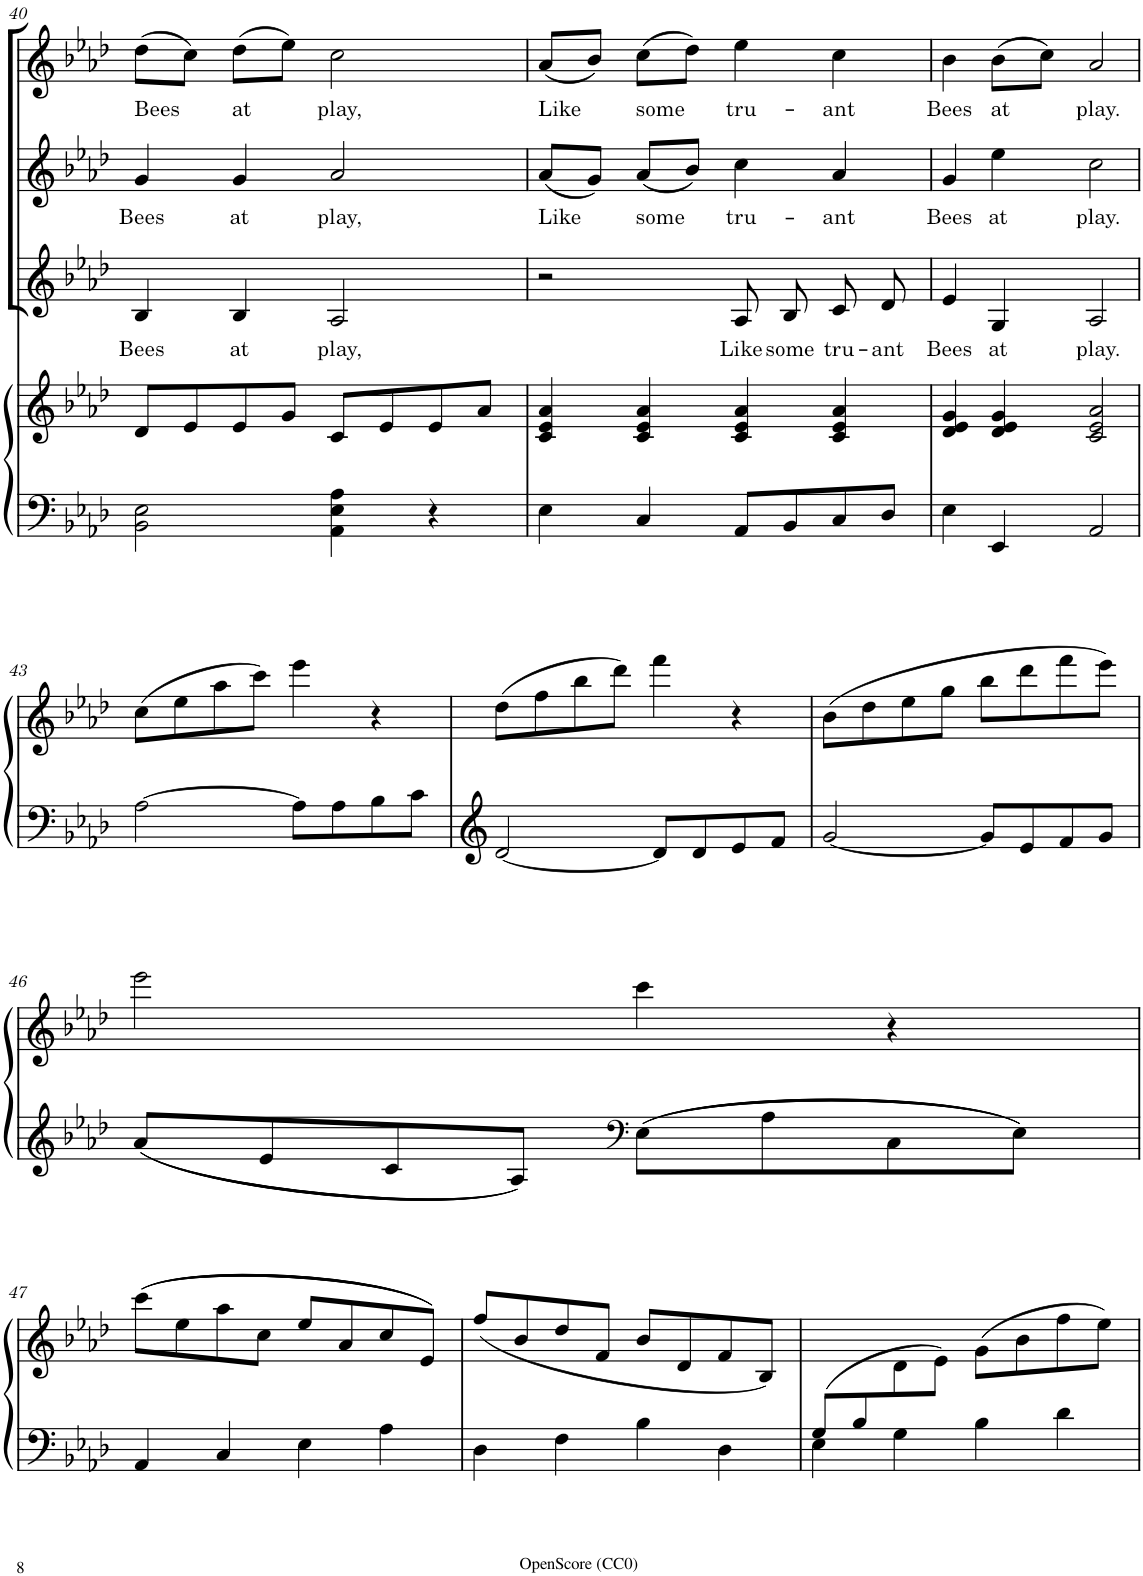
**kern	**kern	**kern	**text	**kern	**text	**kern	**text
*part4	*part4	*part3	*part3	*part2	*part2	*part1	*part1
*staff5	*staff4	*staff3	*staff3	*staff2	*staff2	*staff1	*staff1
*I"Piano	*	*I"Voice 3	*	*I"Voice 2	*	*I"Voice 1	*
*I'Pno	*	*	*	*	*	*	*
!!LO:PB:g=z
*clefF4	*clefG2	*clefG2	*	*clefG2	*	*clefG2	*
*k[b-e-a-d-]	*k[b-e-a-d-]	*k[b-e-a-d-]	*	*k[b-e-a-d-]	*	*k[b-e-a-d-]	*
*M2/2	*M2/2	*M2/2	*	*M2/2	*	*M2/2	*
*met(c|)	*met(c|)	*met(c|)	*	*met(c|)	*	*met(c|)	*
=40	=40	=40	=40	=40	=40	=40	=40
!	!	!	!LO:LY:b	!	!LO:LY:b	!	!LO:LY:b
2BB-\ 2E-\	8d-/L	4B-/	Bees	4g/	Bees	(8dd-\L	Bees
.	8e-/	.	.	.	.	8cc\J)	.
!	!	!	!LO:LY:b	!	!LO:LY:b	!	!LO:LY:b
.	8e-/	4B-/	at	4g/	at	(8dd-\L	at
.	8g/J	.	.	.	.	8ee-\J)	.
!	!	!	!LO:LY:b	!	!LO:LY:b	!	!LO:LY:b
4AA-\ 4E-\ 4A-\	8c/L	2A-/	play,	2a-/	play,	2cc\	play,
.	8e-/	.	.	.	.	.	.
4r	8e-/	.	.	.	.	.	.
.	8a-/J	.	.	.	.	.	.
=41	=41	=41	=41	=41	=41	=41	=41
!	!	!	!	!	!LO:LY:b	!	!LO:LY:b
4E-\	4c/ 4e-/ 4a-/	2r	.	(8a-/L	Like	(8a-/L	Like
.	.	.	.	8g/J)	.	8b-/J)	.
!	!	!	!	!	!LO:LY:b	!	!LO:LY:b
4C/	4c/ 4e-/ 4a-/	.	.	(8a-/L	some	(8cc\L	some
.	.	.	.	8b-/J)	.	8dd-\J)	.
!	!	!	!LO:LY:b	!	!LO:LY:b	!	!LO:LY:b
8AA-/L	4c/ 4e-/ 4a-/	8A-/L	Like	4cc\	tru-	4ee-\	tru-
!	!	!	!LO:LY:b	!	!	!	!
8BB-/	.	8B-/	some	.	.	.	.
!	!	!	!LO:LY:b	!	!LO:LY:b	!	!LO:LY:b
8C/	4c/ 4e-/ 4a-/	8c/	tru-	4a-/	-ant	4cc\	-ant
!	!	!	!LO:LY:b	!	!	!	!
8D-/J	.	8d-/J	-ant	.	.	.	.
=42	=42	=42	=42	=42	=42	=42	=42
!	!	!	!LO:LY:b	!	!LO:LY:b	!	!LO:LY:b
4E-\	4d-/ 4e-/ 4g/	4e-/	Bees	4g/	Bees	4b-\	Bees
!	!	!	!LO:LY:b	!	!LO:LY:b	!	!LO:LY:b
4EE-/	4d-/ 4e-/ 4g/	4G/	at	4ee-\	at	(8b-\L	at
.	.	.	.	.	.	8cc\J)	.
!	!	!	!LO:LY:b	!	!LO:LY:b	!	!LO:LY:b
2AA-/	2c/ 2e-/ 2a-/	2A-/	play.	2cc\	play.	2a-/	play.
!!LO:LB:g=z
=43	=43	=43	=43	=43	=43	=43	=43
[2A-\	(8cc\L	1r	.	1r	.	1r	.
.	8ee-\	.	.	.	.	.	.
.	8aa-\	.	.	.	.	.	.
.	8ccc\J)	.	.	.	.	.	.
8A-\L]	4eee-\	.	.	.	.	.	.
8A-\	.	.	.	.	.	.	.
8B-\	4r	.	.	.	.	.	.
8c\J	.	.	.	.	.	.	.
=44	=44	=44	=44	=44	=44	=44	=44
[2d-/	(8dd-\L	1r	.	1r	.	1r	.
.	8ff\	.	.	.	.	.	.
.	8bb-\	.	.	.	.	.	.
.	8ddd-\J)	.	.	.	.	.	.
8d-/L]	4fff\	.	.	.	.	.	.
8d-/	.	.	.	.	.	.	.
8e-/	4r	.	.	.	.	.	.
8f/J	.	.	.	.	.	.	.
=45	=45	=45	=45	=45	=45	=45	=45
[<2g/	(8b-\L	1r	.	1r	.	1r	.
.	8dd-\	.	.	.	.	.	.
.	8ee-\	.	.	.	.	.	.
.	8gg\J	.	.	.	.	.	.
8g/L]	8bb-\L	.	.	.	.	.	.
8e-/	8ddd-\	.	.	.	.	.	.
8f/	8fff\	.	.	.	.	.	.
8g/J	8eee-\J)	.	.	.	.	.	.
!!LO:LB:g=z
=46	=46	=46	=46	=46	=46	=46	=46
8a-/L	2eee-\	1r	.	1r	.	1r	.
8e-/	.	.	.	.	.	.	.
8c/	.	.	.	.	.	.	.
8A-/J	.	.	.	.	.	.	.
*clefF4	*	*	*	*	*	*	*
8E-\L	4ccc\	.	.	.	.	.	.
8A-\	.	.	.	.	.	.	.
8C\	4r	.	.	.	.	.	.
8E-\J	.	.	.	.	.	.	.
!!LO:LB:g=z
=47	=47	=47	=47	=47	=47	=47	=47
4AA-/	((8ccc\L	1r	.	1r	.	1r	.
.	8ee-\	.	.	.	.	.	.
4C/	8aa-\	.	.	.	.	.	.
.	8cc\J	.	.	.	.	.	.
4E-\	8ee-/L	.	.	.	.	.	.
.	8a-/	.	.	.	.	.	.
4A-\	8cc/	.	.	.	.	.	.
.	8e-/J))	.	.	.	.	.	.
=48	=48	=48	=48	=48	=48	=48	=48
4D-\	(8ff/L	1r	.	1r	.	1r	.
.	8b-/	.	.	.	.	.	.
4F\	8dd-/	.	.	.	.	.	.
.	8f/J	.	.	.	.	.	.
4B-\	8b-/L	.	.	.	.	.	.
.	8d-/	.	.	.	.	.	.
4D-\	8f/	.	.	.	.	.	.
.	8B-/J)	.	.	.	.	.	.
=49	=49	=49	=49	=49	=49	=49	=49
*^	*	*	*	*	*	*	*
(8G/L	4E-\	4ryy	1r	.	1r	.	1r	.
8B-/	.	.	.	.	.	.	.	.
2.ryy	4G\	8d-\	.	.	.	.	.	.
.	.	8e-\J)	.	.	.	.	.	.
.	4B-\	(8g\L	.	.	.	.	.	.
.	.	8b-\	.	.	.	.	.	.
.	4d-\	8ff\	.	.	.	.	.	.
.	.	8ee-\J)	.	.	.	.	.	.
*v	*v	*	*	*	*	*	*	*
=	=	=	=	=	=	=	=
*-	*-	*-	*-	*-	*-	*-	*-
